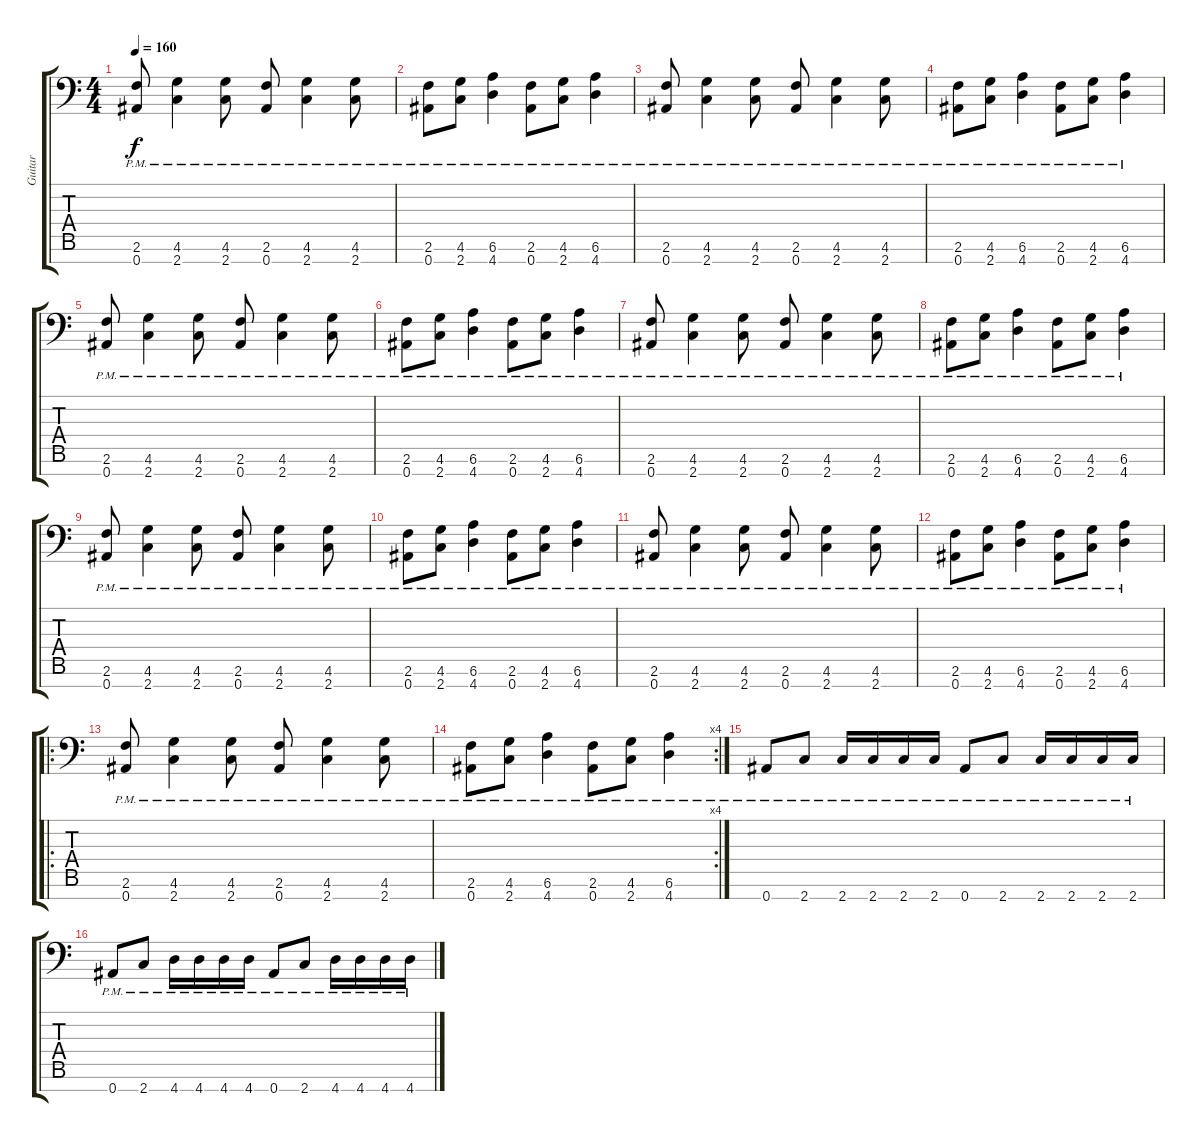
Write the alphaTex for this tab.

\track ("Guitar" "Guitar") {instrument distortionguitar}
\staff {score tabs}
\tuning (Eb4 Bb3 Gb3 Db3 Ab2 Eb2 Bb1) {hide}
\ts (4 4)
\tempo 160
\clef f4
\ks c
(2.6{pm} 0.7{pm}).8{dy f} (4.6{pm} 2.7{pm}).4 (4.6{pm} 2.7{pm}).8 (2.6{pm} 0.7{pm}).8 (4.6{pm} 2.7{pm}).4 (4.6{pm} 2.7{pm}).8 |
(2.6{pm} 0.7{pm}).8 (4.6{pm} 2.7{pm}).8 (6.6{pm} 4.7{pm}).4 (2.6{pm} 0.7{pm}).8 (4.6{pm} 2.7{pm}).8 (6.6{pm} 4.7{pm}).4 |
(2.6{pm} 0.7{pm}).8 (4.6{pm} 2.7{pm}).4 (4.6{pm} 2.7{pm}).8 (2.6{pm} 0.7{pm}).8 (4.6{pm} 2.7{pm}).4 (4.6{pm} 2.7{pm}).8 |
(2.6{pm} 0.7{pm}).8 (4.6{pm} 2.7{pm}).8 (6.6{pm} 4.7{pm}).4 (2.6{pm} 0.7{pm}).8 (4.6{pm} 2.7{pm}).8 (6.6{pm} 4.7{pm}).4 |
(2.6{pm} 0.7{pm}).8 (4.6{pm} 2.7{pm}).4 (4.6{pm} 2.7{pm}).8 (2.6{pm} 0.7{pm}).8 (4.6{pm} 2.7{pm}).4 (4.6{pm} 2.7{pm}).8 |
(2.6{pm} 0.7{pm}).8 (4.6{pm} 2.7{pm}).8 (6.6{pm} 4.7{pm}).4 (2.6{pm} 0.7{pm}).8 (4.6{pm} 2.7{pm}).8 (6.6{pm} 4.7{pm}).4 |
(2.6{pm} 0.7{pm}).8 (4.6{pm} 2.7{pm}).4 (4.6{pm} 2.7{pm}).8 (2.6{pm} 0.7{pm}).8 (4.6{pm} 2.7{pm}).4 (4.6{pm} 2.7{pm}).8 |
(2.6{pm} 0.7{pm}).8 (4.6{pm} 2.7{pm}).8 (6.6{pm} 4.7{pm}).4 (2.6{pm} 0.7{pm}).8 (4.6{pm} 2.7{pm}).8 (6.6{pm} 4.7{pm}).4 |
(2.6{pm} 0.7{pm}).8 (4.6{pm} 2.7{pm}).4 (4.6{pm} 2.7{pm}).8 (2.6{pm} 0.7{pm}).8 (4.6{pm} 2.7{pm}).4 (4.6{pm} 2.7{pm}).8 |
(2.6{pm} 0.7{pm}).8 (4.6{pm} 2.7{pm}).8 (6.6{pm} 4.7{pm}).4 (2.6{pm} 0.7{pm}).8 (4.6{pm} 2.7{pm}).8 (6.6{pm} 4.7{pm}).4 |
(2.6{pm} 0.7{pm}).8 (4.6{pm} 2.7{pm}).4 (4.6{pm} 2.7{pm}).8 (2.6{pm} 0.7{pm}).8 (4.6{pm} 2.7{pm}).4 (4.6{pm} 2.7{pm}).8 |
(2.6{pm} 0.7{pm}).8 (4.6{pm} 2.7{pm}).8 (6.6{pm} 4.7{pm}).4 (2.6{pm} 0.7{pm}).8 (4.6{pm} 2.7{pm}).8 (6.6{pm} 4.7{pm}).4 |
\ro
(2.6{pm} 0.7{pm}).8 (4.6{pm} 2.7{pm}).4 (4.6{pm} 2.7{pm}).8 (2.6{pm} 0.7{pm}).8 (4.6{pm} 2.7{pm}).4 (4.6{pm} 2.7{pm}).8 |
\rc 4
(2.6{pm} 0.7{pm}).8 (4.6{pm} 2.7{pm}).8 (6.6{pm} 4.7{pm}).4 (2.6{pm} 0.7{pm}).8 (4.6{pm} 2.7{pm}).8 (6.6{pm} 4.7{pm}).4 |
0.7{pm}.8 2.7{pm}.8 2.7{pm}.16 2.7{pm}.16 2.7{pm}.16 2.7{pm}.16 0.7{pm}.8 2.7{pm}.8 2.7{pm}.16 2.7{pm}.16 2.7{pm}.16 2.7{pm}.16 |
0.7{pm}.8 2.7{pm}.8 4.7{pm}.16 4.7{pm}.16 4.7{pm}.16 4.7{pm}.16 0.7{pm}.8 2.7{pm}.8 4.7{pm}.16 4.7{pm}.16 4.7{pm}.16 4.7{pm}.16
